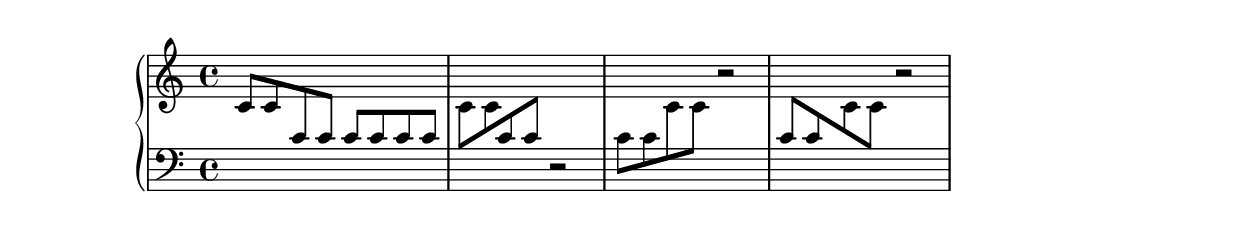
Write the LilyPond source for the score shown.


\version "2.7.13"
\header{
texidoc="
Beams can be typeset over fixed distance aligned staves, beam
beautification does not really work, but knees do. Beams should be
behave well, wherever the switching point is.
"
}

\context PianoStaff <<
  \context Staff = "one" \relative c'{
    \stemUp  c8[ c \change Staff=two \stemUp c c]
    c[ c c c]
    \change Staff=one
    \stemDown  c8[ c \change Staff=two \stemUp c c]
    r2
    \stemDown  c8[ c \change Staff=one \stemDown c c]
    r2
    \change Staff=two
    \stemUp  c8[ c \change Staff=one \stemDown c c]
    r2
  }
  \context Staff = "two" \relative c'{
    \clef bass
    s1
    s1
    s1
    s1
  }
>>


